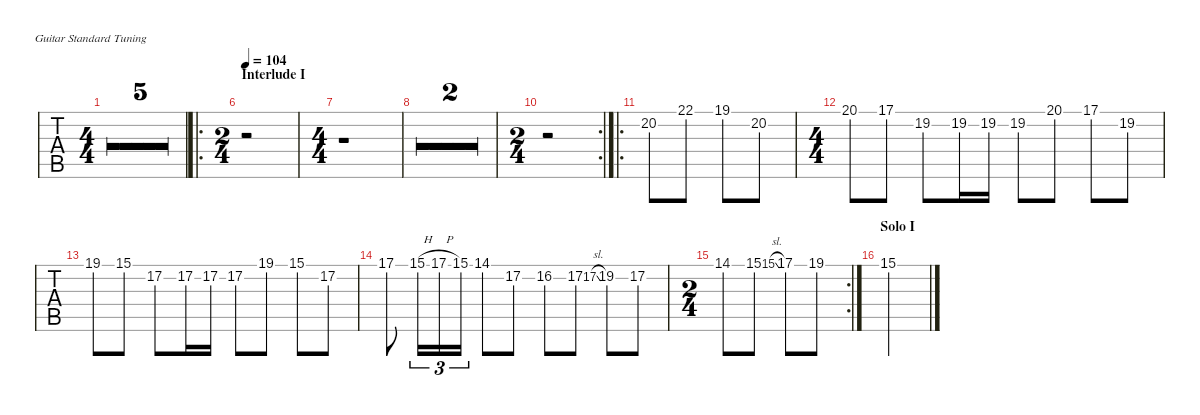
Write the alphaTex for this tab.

\defaultSystemsLayout 4
\hideDynamics
\bracketExtendMode nobrackets
\track ("Harmony Guitar/Extras (Kirk)" " ") {defaultSystemsLayout 4 multiBarRest instrument distortionguitar}
\staff {tabs}
\tuning (E4 B3 G3 D3 A2 E2)
\ts (4 4)
\tempo 212
\clef g2
\ks c
r.1{dy mf} |
r.1 |
r.1 |
r.1 |
r.1 |
\ro
\ts (2 4)
\beaming (8 2 2)
\section ("" "Interlude I")
\tempo 104
r.2 |
\ts (4 4)
\beaming (8 2 2 2 2)
r.1 |
r.1 |
r.1 |
\rc 2
\ts (2 4)
\beaming (8 2 2)
r.2 |
\ro
20.2.8 22.1.8 19.1.8 20.2.8 |
\ts (4 4)
\beaming (8 2 2 2 2)
20.1.8 17.1.8 19.2{acc #}.8 19.2{acc #}.16 19.2{acc #}.16 19.2{acc #}.8 20.1.8 17.1.8 19.2{acc #}.8 |
19.1.8 15.1.8 17.2.8 17.2.16 17.2.16 17.2.8 19.1.8 15.1.8 17.2.8 |
17.1.8 15.1{h}.16{tu (3 2)} 17.1{h}.16{tu (3 2)} 15.1.16{tu (3 2)} 14.1{acc #}.8 17.2.8 16.2{acc #}.8 17.2.8 17.2{sl}.8{gr onbeat} 19.2{acc #}.8 17.2.8 |
\rc 2
\ts (2 4)
\beaming (8 2 2)
14.1{acc #}.8 15.1.8 15.1{sl}.8{gr onbeat} 17.1.8 19.1.8 |
\section ("" "Solo I")
15.1.2
